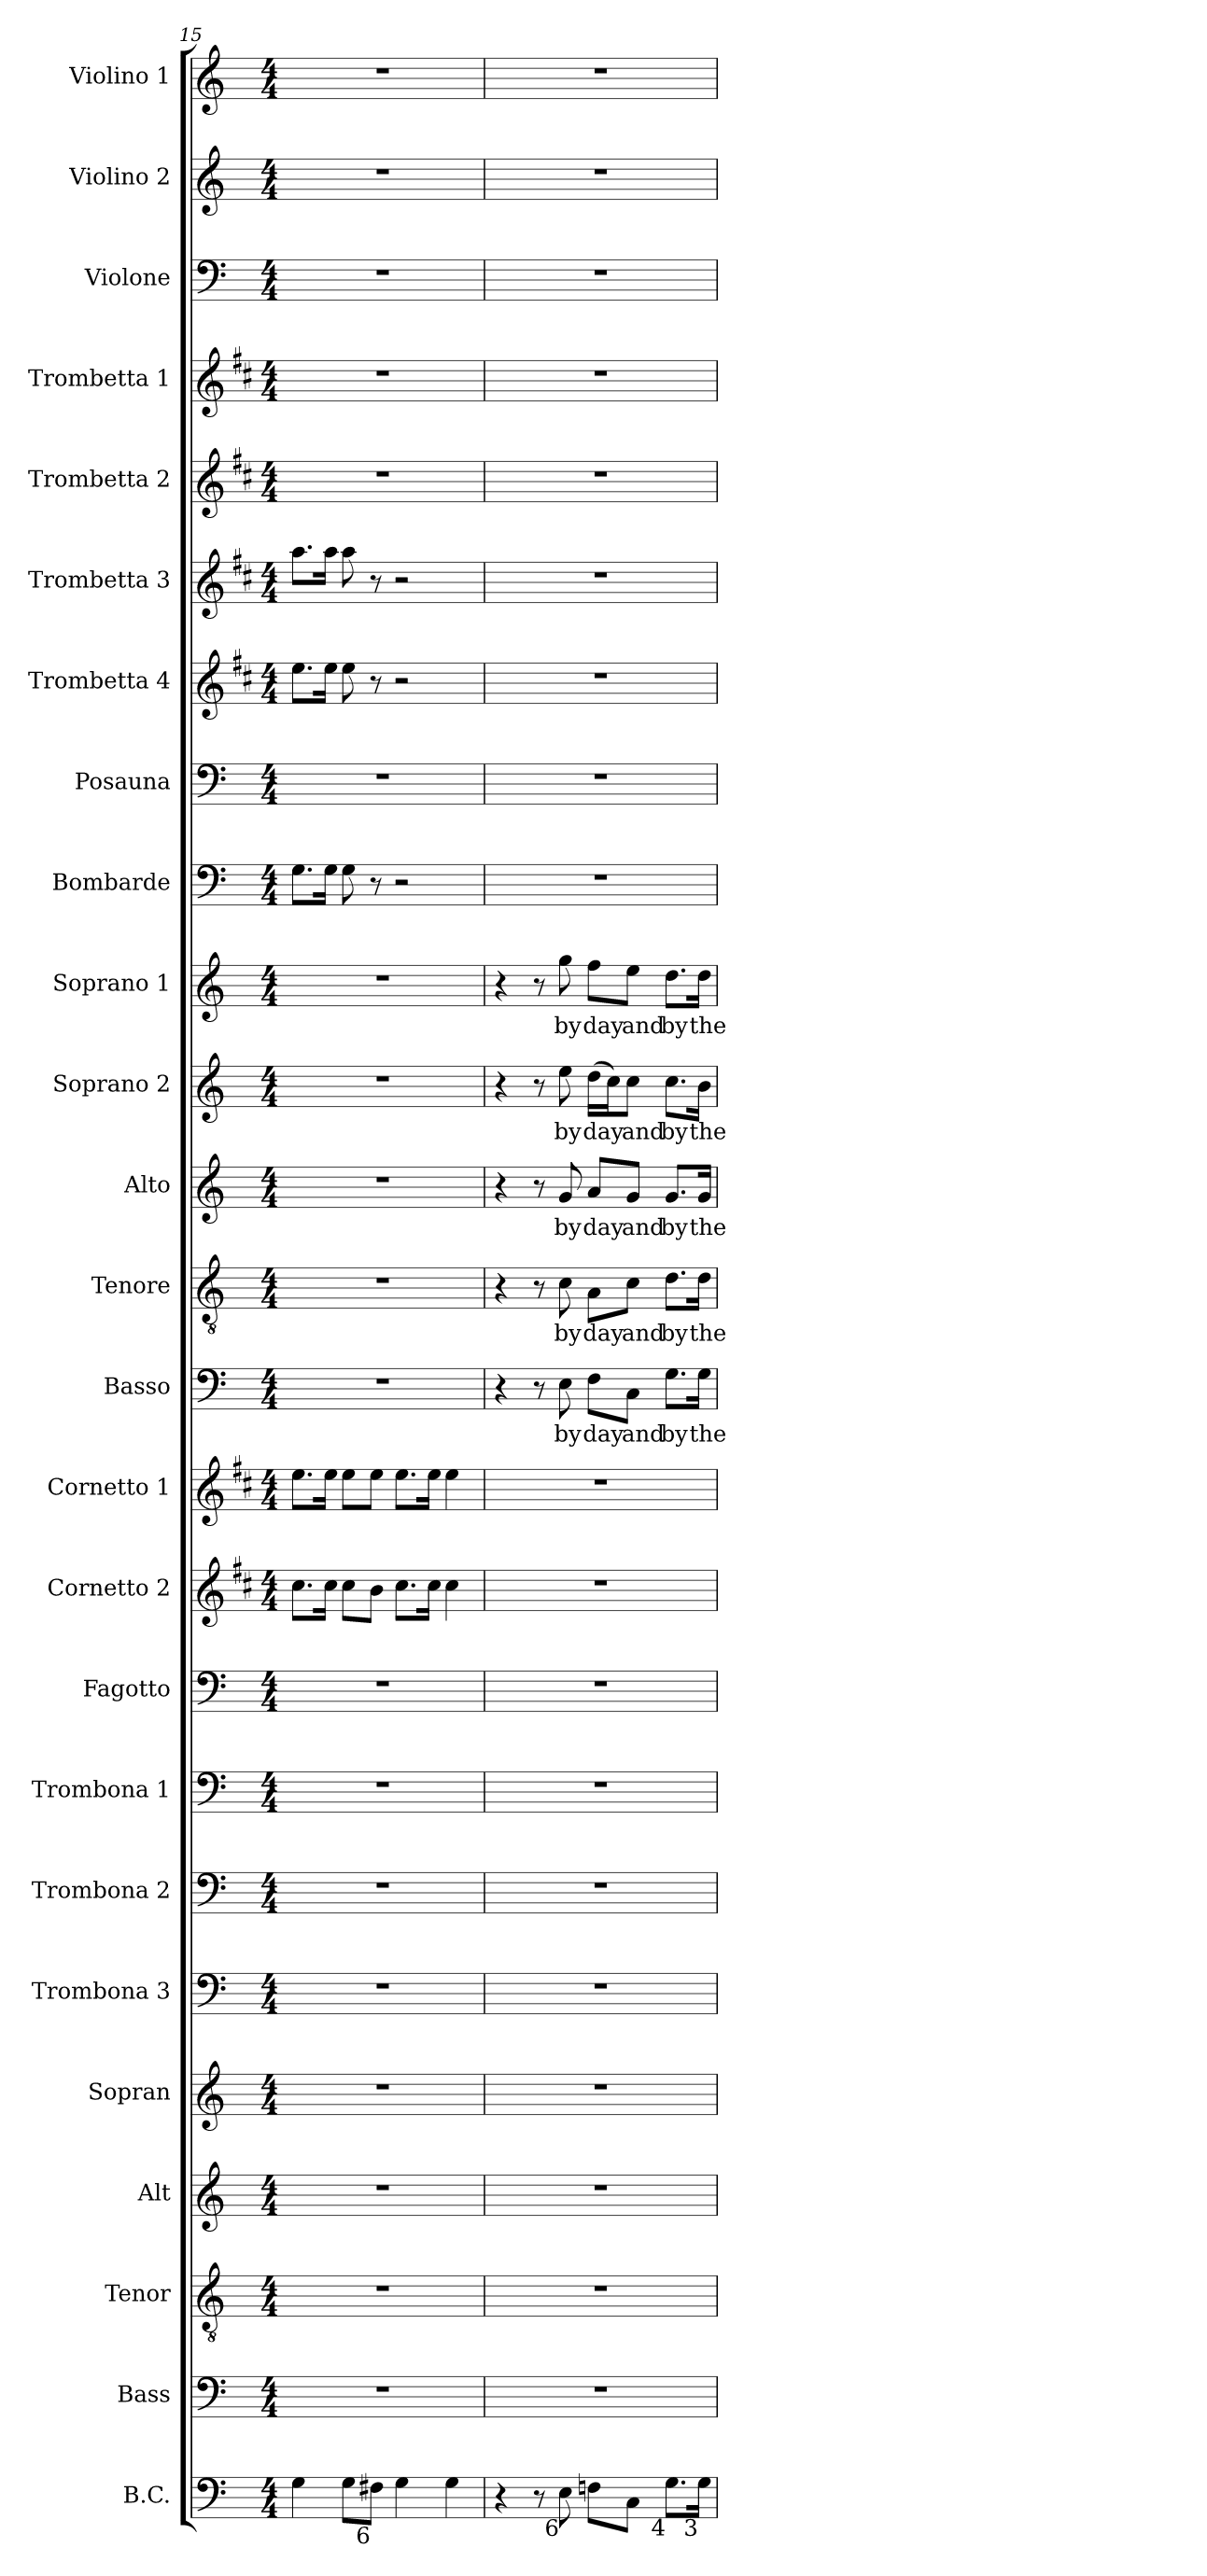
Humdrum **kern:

**kern	**kern	**kern	**kern	**kern	**kern	**kern	**kern	**kern	**kern	**kern	**kern	**text	**kern	**text	**kern	**text	**kern	**text	**kern	**text	**kern	**kern	**kern	**kern	**kern	**kern	**kern	**kern	**kern
*part25	*part24	*part23	*part22	*part21	*part20	*part19	*part18	*part17	*part16	*part15	*part14	*part14	*part13	*part13	*part12	*part12	*part11	*part11	*part10	*part10	*part9	*part8	*part7	*part6	*part5	*part4	*part3	*part2	*part1
*staff25	*staff24	*staff23	*staff22	*staff21	*staff20	*staff19	*staff18	*staff17	*staff16	*staff15	*staff14	*staff14	*staff13	*staff13	*staff12	*staff12	*staff11	*staff11	*staff10	*staff10	*staff9	*staff8	*staff7	*staff6	*staff5	*staff4	*staff3	*staff2	*staff1
*I"B.C.	*I"Bass	*I"Tenor	*I"Alt	*I"Sopran	*I"Trombona 3	*I"Trombona 2	*I"Trombona 1	*I"Fagotto	*I"Cornetto 2	*I"Cornetto 1	*I"Basso	*	*I"Tenore	*	*I"Alto	*	*I"Soprano 2	*	*I"Soprano 1	*	*I"Bombarde	*I"Posauna	*I"Trombetta 4	*I"Trombetta 3	*I"Trombetta 2	*I"Trombetta 1	*I"Violone	*I"Violino 2	*I"Violino 1
*I'B.C.	*I'B.	*I'T.	*I'A.	*I'S.	*I'Tbn. 2	*I'Tbn. 2	*I'Tbn. 1	*I'Fag.	*I'Cor. 2	*I'Cor. 1	*I'B.	*	*I'T.	*	*I'A.	*	*I'S.	*	*I'S.	*	*	*	*	*	*	*	*	*I'Vl. 2	*I'Vl. 1
*clefF4	*clefF4	*clefGv2	*clefG2	*clefG2	*clefF4	*clefF4	*clefF4	*clefF4	*clefG2	*clefG2	*clefF4	*	*clefGv2	*	*clefG2	*	*clefG2	*	*clefG2	*	*clefF4	*clefF4	*clefG2	*clefG2	*clefG2	*clefG2	*clefF4	*clefG2	*clefG2
*	*	*ITrd7c12	*	*	*	*	*	*	*ITrd1c2	*ITrd1c2	*	*	*ITrd7c12	*	*	*	*	*	*	*	*	*	*ITrd1c2	*ITrd1c2	*ITrd1c2	*ITrd1c2	*	*	*
*k[]	*k[]	*k[]	*k[]	*k[]	*k[]	*k[]	*k[]	*k[]	*k[]	*k[]	*k[]	*	*k[]	*	*k[]	*	*k[]	*	*k[]	*	*k[]	*k[]	*k[]	*k[]	*k[]	*k[]	*k[]	*k[]	*k[]
*C:	*C:	*C:	*C:	*C:	*C:	*C:	*C:	*C:	*C:	*C:	*C:	*	*C:	*	*C:	*	*C:	*	*C:	*	*C:	*C:	*C:	*C:	*C:	*C:	*C:	*C:	*C:
*M4/4	*M4/4	*M4/4	*M4/4	*M4/4	*M4/4	*M4/4	*M4/4	*M4/4	*M4/4	*M4/4	*M4/4	*	*M4/4	*	*M4/4	*	*M4/4	*	*M4/4	*	*M4/4	*M4/4	*M4/4	*M4/4	*M4/4	*M4/4	*M4/4	*M4/4	*M4/4
=15	=15	=15	=15	=15	=15	=15	=15	=15	=15	=15	=15	=15	=15	=15	=15	=15	=15	=15	=15	=15	=15	=15	=15	=15	=15	=15	=15	=15	=15
4Gi\	1r	1r	1r	1r	1r	1r	1r	1r	8.bi\L	8.ddi\L	1r	.	1r	.	1r	.	1r	.	1r	.	8.Gi\L	1r	8.ddi\L	8.ggi\L	1r	1r	1r	1r	1r
.	.	.	.	.	.	.	.	.	16bi\Jk	16ddi\Jk	.	.	.	.	.	.	.	.	.	.	16Gi\Jk	.	16ddi\Jk	16ggi\Jk	.	.	.	.	.
8Gi\L	.	.	.	.	.	.	.	.	8bi\L	8ddi\L	.	.	.	.	.	.	.	.	.	.	8Gi\	.	8ddi\	8ggi\	.	.	.	.	.
!LO:TX:b:rj:t=6	!	!	!	!	!	!	!	!	!	!	!	!	!	!	!	!	!	!	!	!	!	!	!	!	!	!	!	!	!
8F#Xi\J	.	.	.	.	.	.	.	.	8ai\J	8ddi\J	.	.	.	.	.	.	.	.	.	.	8r	.	8r	8r	.	.	.	.	.
4Gi\	.	.	.	.	.	.	.	.	8.bi\L	8.ddi\L	.	.	.	.	.	.	.	.	.	.	2r	.	2r	2r	.	.	.	.	.
.	.	.	.	.	.	.	.	.	16bi\Jk	16ddi\Jk	.	.	.	.	.	.	.	.	.	.	.	.	.	.	.	.	.	.	.
4Gi\	.	.	.	.	.	.	.	.	4bi\	4ddi\	.	.	.	.	.	.	.	.	.	.	.	.	.	.	.	.	.	.	.
=16	=16	=16	=16	=16	=16	=16	=16	=16	=16	=16	=16	=16	=16	=16	=16	=16	=16	=16	=16	=16	=16	=16	=16	=16	=16	=16	=16	=16	=16
4r	1r	1r	1r	1r	1r	1r	1r	1r	1r	1r	4r	.	4r	.	4r	.	4r	.	4r	.	1r	1r	1r	1r	1r	1r	1r	1r	1r
8r	.	.	.	.	.	.	.	.	.	.	8r	.	8r	.	8r	.	8r	.	8r	.	.	.	.	.	.	.	.	.	.
!	!	!	!	!	!	!	!	!	!	!	!	!LO:LY:b:color=#000000	!	!	!	!	!	!	!	!	!	!	!	!	!	!	!	!	!
!	!	!	!	!	!	!	!	!	!	!	!	!	!	!LO:LY:b:color=#000000	!	!	!	!	!	!	!	!	!	!	!	!	!	!	!
!	!	!	!	!	!	!	!	!	!	!	!	!	!	!	!	!LO:LY:b:color=#000000	!	!	!	!	!	!	!	!	!	!	!	!	!
!	!	!	!	!	!	!	!	!	!	!	!	!	!	!	!	!	!	!LO:LY:b:color=#000000	!	!	!	!	!	!	!	!	!	!	!
!LO:TX:b:rj:t=6	!	!	!	!	!	!	!	!	!	!	!	!	!	!	!	!	!	!	!	!	!	!	!	!	!	!	!	!	!
!	!	!	!	!	!	!	!	!	!	!	!	!	!	!	!	!	!	!	!	!LO:LY:b:color=#000000	!	!	!	!	!	!	!	!	!
8Ei\	.	.	.	.	.	.	.	.	.	.	8Ei\	by	8Ci\	by	8gi/	by	8eei\	by	8ggi\	by	.	.	.	.	.	.	.	.	.
!	!	!	!	!	!	!	!	!	!	!	!	!LO:LY:b:color=#000000	!	!	!	!	!	!	!	!	!	!	!	!	!	!	!	!	!
!	!	!	!	!	!	!	!	!	!	!	!	!	!	!LO:LY:b:color=#000000	!	!	!	!	!	!	!	!	!	!	!	!	!	!	!
!	!	!	!	!	!	!	!	!	!	!	!	!	!	!	!	!LO:LY:b:color=#000000	!	!	!	!	!	!	!	!	!	!	!	!	!
!	!	!	!	!	!	!	!	!	!	!	!	!	!	!	!	!	!	!LO:LY:b:color=#000000	!	!	!	!	!	!	!	!	!	!	!
!	!	!	!	!	!	!	!	!	!	!	!	!	!	!	!	!	!	!	!	!LO:LY:b:color=#000000	!	!	!	!	!	!	!	!	!
8Fni\L	.	.	.	.	.	.	.	.	.	.	8Fi\L	day	8AAi\L	day	8ai/L	day	(16ddi\LL	day	8ffi\L	day	.	.	.	.	.	.	.	.	.
.	.	.	.	.	.	.	.	.	.	.	.	.	.	.	.	.	16cci\J)	.	.	.	.	.	.	.	.	.	.	.	.
!	!	!	!	!	!	!	!	!	!	!	!	!LO:LY:b:color=#000000	!	!	!	!	!	!	!	!	!	!	!	!	!	!	!	!	!
!	!	!	!	!	!	!	!	!	!	!	!	!	!	!LO:LY:b:color=#000000	!	!	!	!	!	!	!	!	!	!	!	!	!	!	!
!	!	!	!	!	!	!	!	!	!	!	!	!	!	!	!	!LO:LY:b:color=#000000	!	!	!	!	!	!	!	!	!	!	!	!	!
!	!	!	!	!	!	!	!	!	!	!	!	!	!	!	!	!	!	!LO:LY:b:color=#000000	!	!	!	!	!	!	!	!	!	!	!
!	!	!	!	!	!	!	!	!	!	!	!	!	!	!	!	!	!	!	!	!LO:LY:b:color=#000000	!	!	!	!	!	!	!	!	!
8Ci\J	.	.	.	.	.	.	.	.	.	.	8Ci\J	and	8Ci\J	and	8gi/J	and	8cci\J	and	8eei\J	and	.	.	.	.	.	.	.	.	.
!	!	!	!	!	!	!	!	!	!	!	!	!LO:LY:b:color=#000000	!	!	!	!	!	!	!	!	!	!	!	!	!	!	!	!	!
!	!	!	!	!	!	!	!	!	!	!	!	!	!	!LO:LY:b:color=#000000	!	!	!	!	!	!	!	!	!	!	!	!	!	!	!
!	!	!	!	!	!	!	!	!	!	!	!	!	!	!	!	!LO:LY:b:color=#000000	!	!	!	!	!	!	!	!	!	!	!	!	!
!	!	!	!	!	!	!	!	!	!	!	!	!	!	!	!	!	!	!LO:LY:b:color=#000000	!	!	!	!	!	!	!	!	!	!	!
!LO:TX:b:rj:t=4	!	!	!	!	!	!	!	!	!	!	!	!	!	!	!	!	!	!	!	!	!	!	!	!	!	!	!	!	!
!	!	!	!	!	!	!	!	!	!	!	!	!	!	!	!	!	!	!	!	!LO:LY:b:color=#000000	!	!	!	!	!	!	!	!	!
8.Gi\L	.	.	.	.	.	.	.	.	.	.	8.Gi\L	by	8.Di\L	by	8.gi/L	by	8.cci\L	by	8.ddi\L	by	.	.	.	.	.	.	.	.	.
!	!	!	!	!	!	!	!	!	!	!	!	!LO:LY:b:color=#000000	!	!	!	!	!	!	!	!	!	!	!	!	!	!	!	!	!
!	!	!	!	!	!	!	!	!	!	!	!	!	!	!LO:LY:b:color=#000000	!	!	!	!	!	!	!	!	!	!	!	!	!	!	!
!	!	!	!	!	!	!	!	!	!	!	!	!	!	!	!	!LO:LY:b:color=#000000	!	!	!	!	!	!	!	!	!	!	!	!	!
!	!	!	!	!	!	!	!	!	!	!	!	!	!	!	!	!	!	!LO:LY:b:color=#000000	!	!	!	!	!	!	!	!	!	!	!
!LO:TX:b:rj:t=3	!	!	!	!	!	!	!	!	!	!	!	!	!	!	!	!	!	!	!	!	!	!	!	!	!	!	!	!	!
!	!	!	!	!	!	!	!	!	!	!	!	!	!	!	!	!	!	!	!	!LO:LY:b:color=#000000	!	!	!	!	!	!	!	!	!
16Gi\Jk	.	.	.	.	.	.	.	.	.	.	16Gi\Jk	the	16Di\Jk	the	16gi/Jk	the	16bi\Jk	the	16ddi\Jk	the	.	.	.	.	.	.	.	.	.
=	=	=	=	=	=	=	=	=	=	=	=	=	=	=	=	=	=	=	=	=	=	=	=	=	=	=	=	=	=
*-	*-	*-	*-	*-	*-	*-	*-	*-	*-	*-	*-	*-	*-	*-	*-	*-	*-	*-	*-	*-	*-	*-	*-	*-	*-	*-	*-	*-	*-
